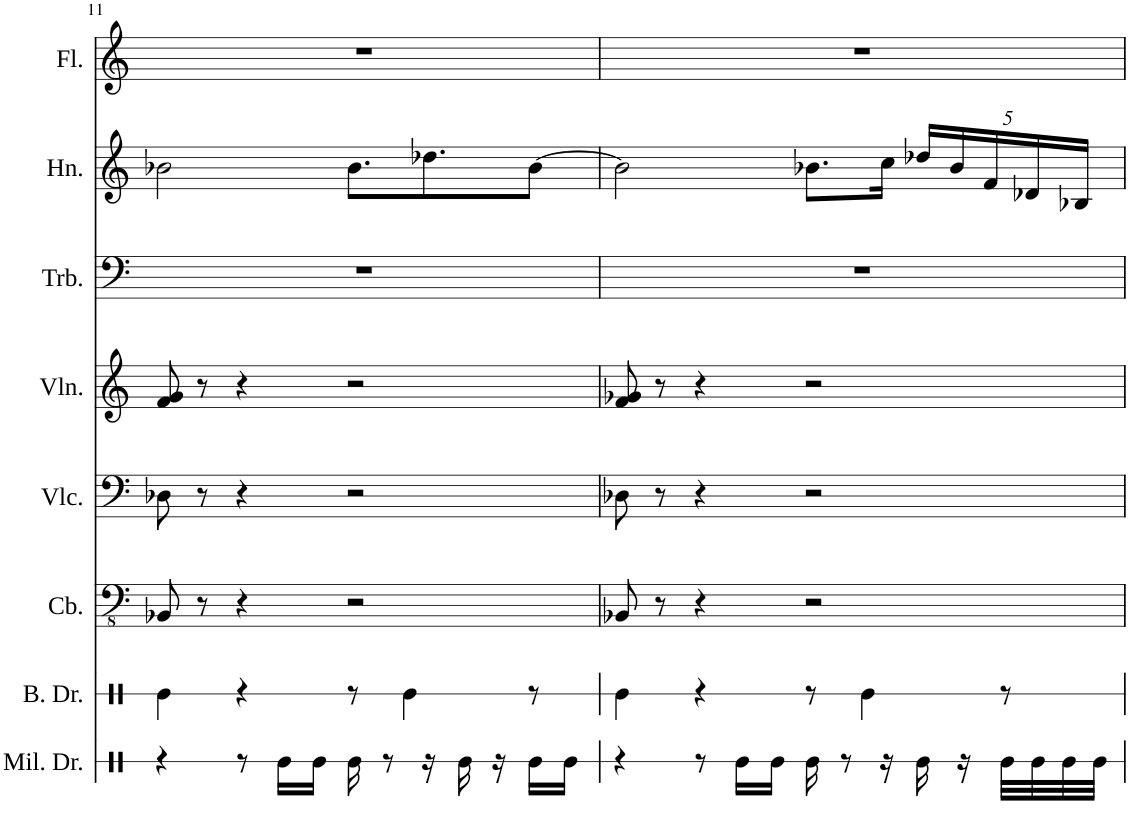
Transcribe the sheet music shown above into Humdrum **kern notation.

**kern	**kern	**kern	**kern	**kern	**kern	**kern	**kern
*part8	*part7	*part6	*part5	*part4	*part3	*part2	*part1
*staff8	*staff7	*staff6	*staff5	*staff4	*staff3	*staff2	*staff1
*I"Military Drum	*I"Bass Drum	*I"Double Bass	*I"Violoncello	*I"Violin	*I"Trombone	*I"Horn	*I"Flute
*I'Mil. Dr.	*I'B. Dr.	*	*I'Vlc.	*I'Vln.	*I'Trb.	*I'Hn.	*I'Fl.
!!LO:PB:g=z
*clefX	*clefX	*clefFv4	*clefF4	*clefG2	*clefF4	*clefG2	*clefG2
*	*	*ITrd7c12	*	*	*	*ITrd4c7	*
*k[]	*k[]	*k[]	*k[]	*k[]	*k[]	*k[]	*k[]
*M4/4	*M4/4	*M4/4	*M4/4	*M4/4	*M4/4	*M4/4	*M4/4
=11	=11	=11	=11	=11	=11	=11	=11
4r	4Re\	8BBB-X/	8D-X\	8f/ 8g/	1r	2b-X\	1r
.	.	8r	8r	8r	.	.	.
8r	4r	4r	4r	4r	.	.	.
16Re\LL	.	.	.	.	.	.	.
16Re\JJ	.	.	.	.	.	.	.
16Re\	8r	2r	2r	2r	.	8.b-\L	.
8r	.	.	.	.	.	.	.
.	4Re\	.	.	.	.	.	.
16r	.	.	.	.	.	8.dd-X\	.
16Re\	.	.	.	.	.	.	.
16r	.	.	.	.	.	.	.
16Re\LL	8r	.	.	.	.	[8b-\J	.
16Re\JJ	.	.	.	.	.	.	.
=12	=12	=12	=12	=12	=12	=12	=12
4r	4Re\	8BBB-X/	8D-X\	8f/ 8g-X/	1r	2b-\]	1r
.	.	8r	8r	8r	.	.	.
8r	4r	4r	4r	4r	.	.	.
16Re\LL	.	.	.	.	.	.	.
16Re\JJ	.	.	.	.	.	.	.
16Re\	8r	2r	2r	2r	.	8.b-X\L	.
8r	.	.	.	.	.	.	.
.	4Re\	.	.	.	.	.	.
16r	.	.	.	.	.	16cc\Jk	.
*	*	*	*	*	*	*Xbrackettup	*
16Re\	.	.	.	.	.	20dd-X/LL	.
.	.	.	.	.	.	20b-/	.
16r	.	.	.	.	.	.	.
.	.	.	.	.	.	20f/	.
32Re\LLL	8r	.	.	.	.	.	.
.	.	.	.	.	.	20d-X/	.
32Re\	.	.	.	.	.	.	.
32Re\	.	.	.	.	.	.	.
.	.	.	.	.	.	20B-X/JJ	.
32Re\JJJ	.	.	.	.	.	.	.
=	=	=	=	=	=	=	=
*-	*-	*-	*-	*-	*-	*-	*-
